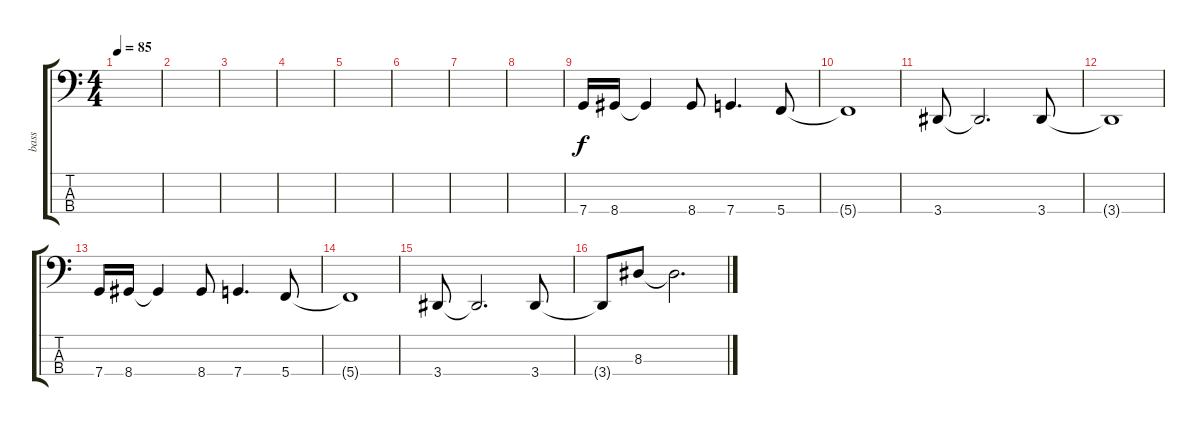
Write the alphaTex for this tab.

\track ("bass" "bass") {instrument electricbassfinger}
\staff {score tabs}
\tuning (F2 C2 G1 C1) {hide}
\ts (4 4)
\tempo 85
\clef f4
\ks c
|
|
|
|
|
|
|
|
7.4.16 8.4.16 8.4{t}.4 8.4.8 7.4.4{d} 5.4.8 |
5.4{t}.1 |
3.4.8 3.4{t}.2{d} 3.4.8 |
3.4{t}.1 |
7.4.16 8.4.16 8.4{t}.4 8.4.8 7.4.4{d} 5.4.8 |
5.4{t}.1 |
3.4.8 3.4{t}.2{d} 3.4.8 |
3.4{t}.8 8.3.8 8.3{t}.2{d}
